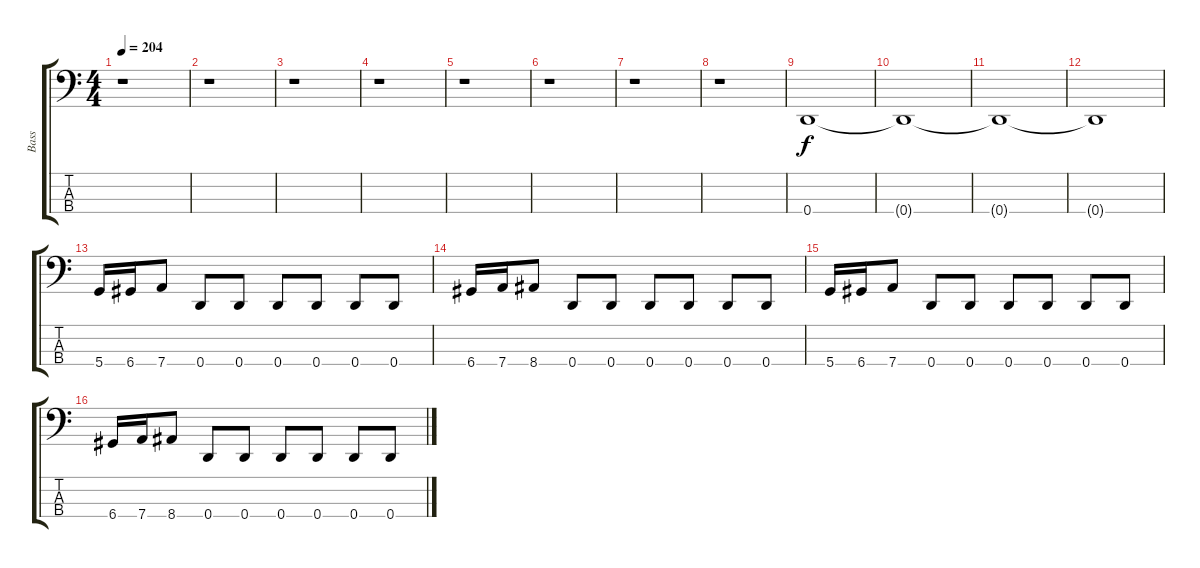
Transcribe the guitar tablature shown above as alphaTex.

\track ("Bass" "Bass") {instrument electricbasspick}
\staff {score tabs}
\tuning (F2 C2 G1 D1) {hide}
\ts (4 4)
\tempo 204
\clef f4
\ks c
r.1{dy fff} |
r.1 |
r.1 |
r.1 |
r.1 |
r.1 |
r.1 |
r.1 |
0.4.1{dy f} |
0.4{t}.1 |
0.4{t}.1 |
0.4{t}.1 |
5.4.16{volume 14} 6.4.16 7.4.8 0.4.8 0.4.8 0.4.8 0.4.8 0.4.8 0.4.8 |
6.4.16 7.4.16 8.4.8 0.4.8 0.4.8 0.4.8 0.4.8 0.4.8 0.4.8 |
5.4.16 6.4.16 7.4.8 0.4.8 0.4.8 0.4.8 0.4.8 0.4.8 0.4.8 |
6.4.16 7.4.16 8.4.8 0.4.8 0.4.8 0.4.8 0.4.8 0.4.8 0.4.8
